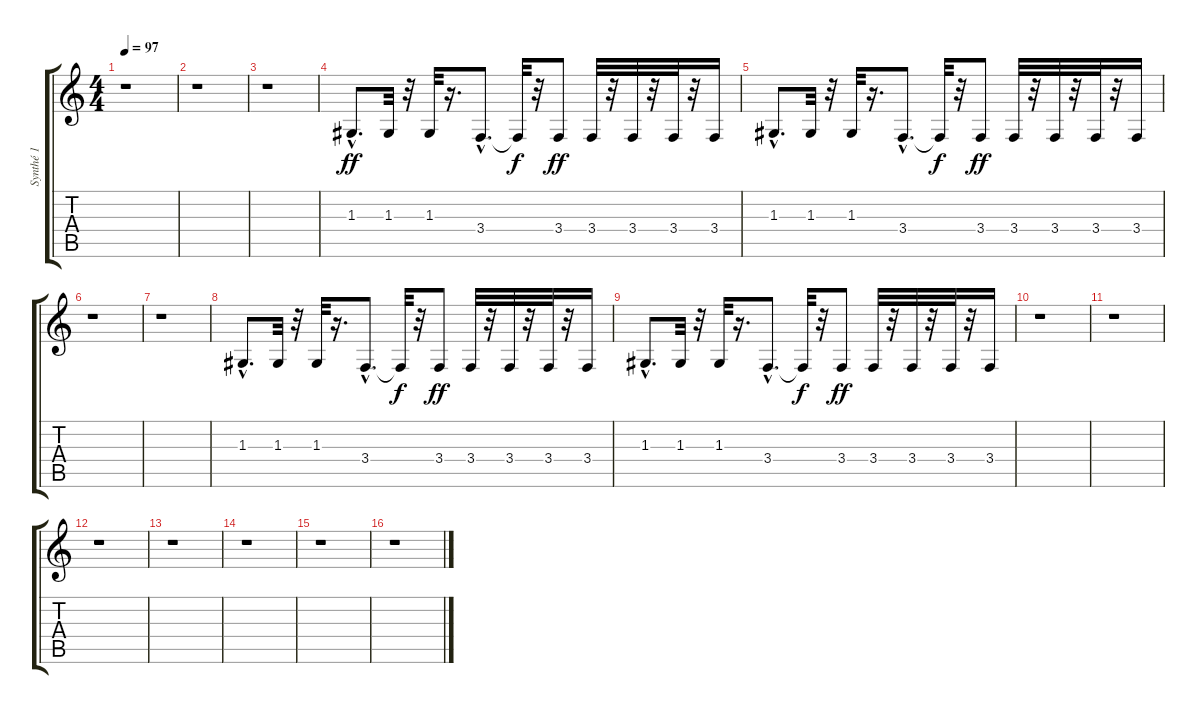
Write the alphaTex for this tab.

\track ("Synthé 1" "Synthé 1") {instrument lead7fifths}
\staff {score tabs}
\tuning (E4 B3 G3 D3 A2 E2) {hide}
\ts (4 4)
\tempo 97
\clef g2
\ks c
r.1{dy ff} |
r.1 |
r.1 |
1.3{hac}.8{d} 1.3.32 r.32 1.3.32 r.16{d} 3.4{hac}.8{d} 3.4{t}.32{dy f} r.32 3.4.8{dy ff} 3.4.32 r.32 3.4.32 r.32 3.4.32 r.32 3.4.16 |
1.3{hac}.8{d} 1.3.32 r.32 1.3.32 r.16{d} 3.4{hac}.8{d} 3.4{t}.32{dy f} r.32 3.4.8{dy ff} 3.4.32 r.32 3.4.32 r.32 3.4.32 r.32 3.4.16 |
r.1 |
r.1 |
1.3{hac}.8{d} 1.3.32 r.32 1.3.32 r.16{d} 3.4{hac}.8{d} 3.4{t}.32{dy f} r.32 3.4.8{dy ff} 3.4.32 r.32 3.4.32 r.32 3.4.32 r.32 3.4.16 |
1.3{hac}.8{d} 1.3.32 r.32 1.3.32 r.16{d} 3.4{hac}.8{d} 3.4{t}.32{dy f} r.32 3.4.8{dy ff} 3.4.32 r.32 3.4.32 r.32 3.4.32 r.32 3.4.16 |
r.1 |
r.1 |
r.1 |
r.1 |
r.1 |
r.1 |
r.1
